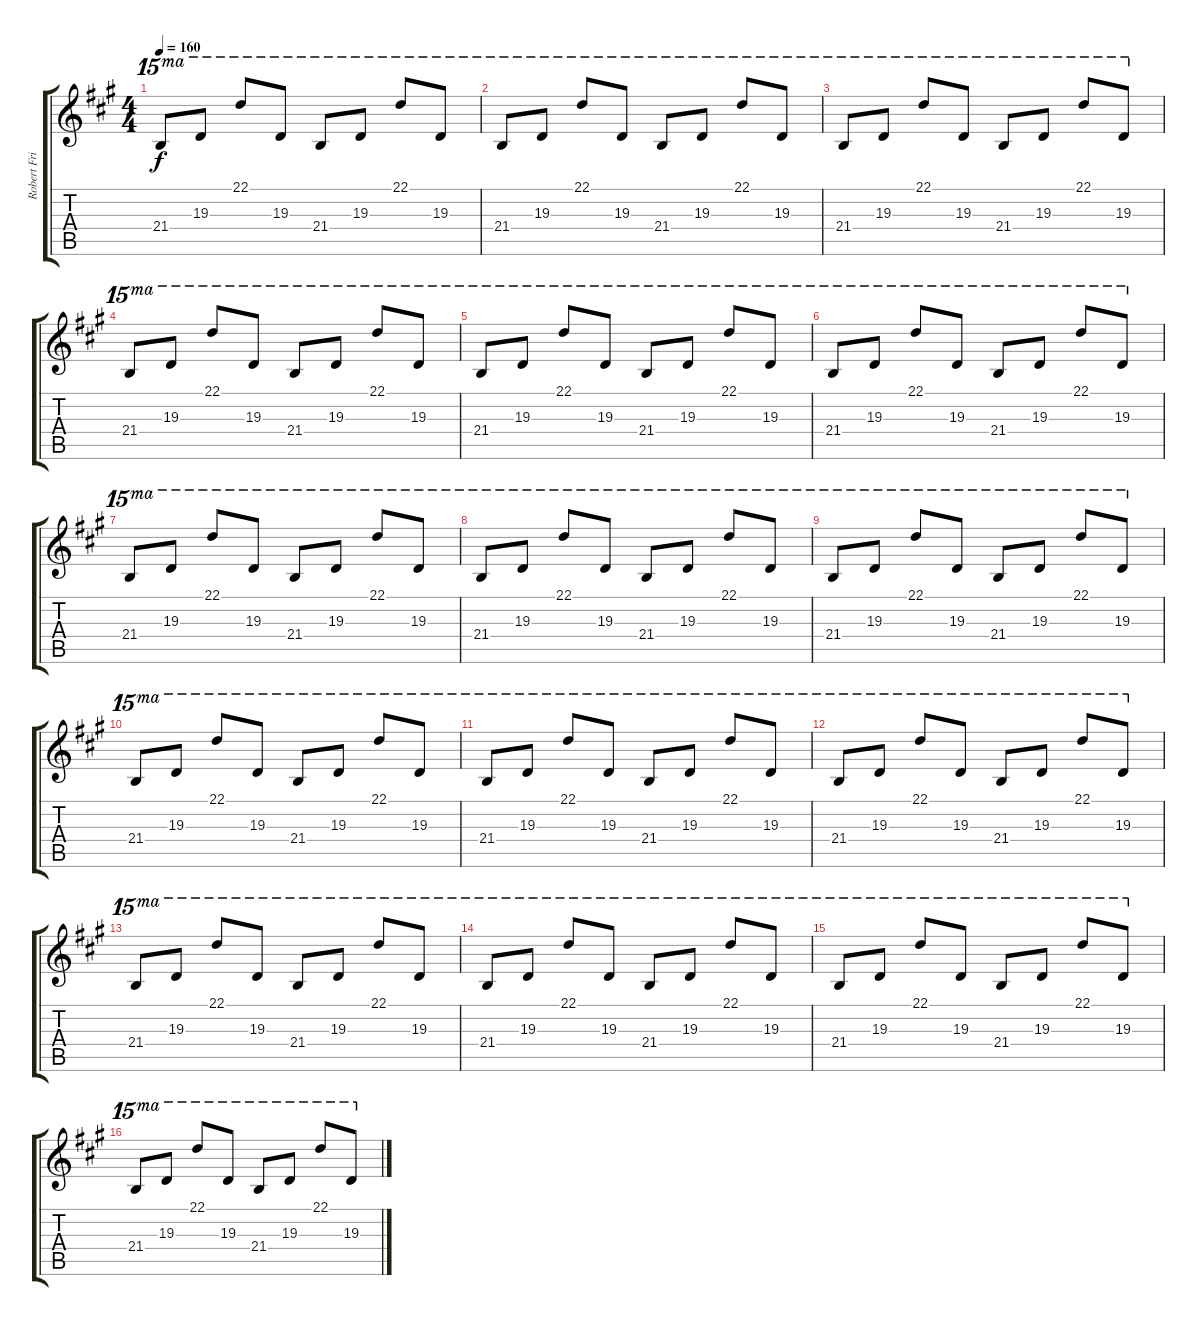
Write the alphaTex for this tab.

\track ("Robert Fripp" "Robert Fri") {instrument electricguitarclean}
\staff {score tabs}
\tuning (E4 B3 G3 D3 A2 E2) {hide}
\ts (4 4)
\tempo 160
\clef g2
\ks a
21.4.8{ot 15ma dy f instrument electricguitarclean} 19.3.8{ot 15ma} 22.1.8{ot 15ma} 19.3.8{ot 15ma} 21.4.8{ot 15ma} 19.3.8{ot 15ma} 22.1.8{ot 15ma} 19.3.8{ot 15ma} |
21.4.8{ot 15ma} 19.3.8{ot 15ma} 22.1.8{ot 15ma} 19.3.8{ot 15ma} 21.4.8{ot 15ma} 19.3.8{ot 15ma} 22.1.8{ot 15ma} 19.3.8{ot 15ma} |
21.4.8{ot 15ma} 19.3.8{ot 15ma} 22.1.8{ot 15ma} 19.3.8{ot 15ma} 21.4.8{ot 15ma} 19.3.8{ot 15ma} 22.1.8{ot 15ma} 19.3.8{ot 15ma} |
21.4.8{ot 15ma} 19.3.8{ot 15ma} 22.1.8{ot 15ma} 19.3.8{ot 15ma} 21.4.8{ot 15ma} 19.3.8{ot 15ma} 22.1.8{ot 15ma} 19.3.8{ot 15ma} |
21.4.8{ot 15ma} 19.3.8{ot 15ma} 22.1.8{ot 15ma} 19.3.8{ot 15ma} 21.4.8{ot 15ma} 19.3.8{ot 15ma} 22.1.8{ot 15ma} 19.3.8{ot 15ma} |
21.4.8{ot 15ma} 19.3.8{ot 15ma} 22.1.8{ot 15ma} 19.3.8{ot 15ma} 21.4.8{ot 15ma} 19.3.8{ot 15ma} 22.1.8{ot 15ma} 19.3.8{ot 15ma} |
21.4.8{ot 15ma} 19.3.8{ot 15ma} 22.1.8{ot 15ma} 19.3.8{ot 15ma} 21.4.8{ot 15ma} 19.3.8{ot 15ma} 22.1.8{ot 15ma} 19.3.8{ot 15ma} |
21.4.8{ot 15ma} 19.3.8{ot 15ma} 22.1.8{ot 15ma} 19.3.8{ot 15ma} 21.4.8{ot 15ma} 19.3.8{ot 15ma} 22.1.8{ot 15ma} 19.3.8{ot 15ma} |
21.4.8{ot 15ma} 19.3.8{ot 15ma} 22.1.8{ot 15ma} 19.3.8{ot 15ma} 21.4.8{ot 15ma} 19.3.8{ot 15ma} 22.1.8{ot 15ma} 19.3.8{ot 15ma} |
21.4.8{ot 15ma} 19.3.8{ot 15ma} 22.1.8{ot 15ma} 19.3.8{ot 15ma} 21.4.8{ot 15ma} 19.3.8{ot 15ma} 22.1.8{ot 15ma} 19.3.8{ot 15ma} |
21.4.8{ot 15ma} 19.3.8{ot 15ma} 22.1.8{ot 15ma} 19.3.8{ot 15ma} 21.4.8{ot 15ma} 19.3.8{ot 15ma} 22.1.8{ot 15ma} 19.3.8{ot 15ma} |
21.4.8{ot 15ma} 19.3.8{ot 15ma} 22.1.8{ot 15ma} 19.3.8{ot 15ma} 21.4.8{ot 15ma} 19.3.8{ot 15ma} 22.1.8{ot 15ma} 19.3.8{ot 15ma} |
21.4.8{ot 15ma} 19.3.8{ot 15ma} 22.1.8{ot 15ma} 19.3.8{ot 15ma} 21.4.8{ot 15ma} 19.3.8{ot 15ma} 22.1.8{ot 15ma} 19.3.8{ot 15ma} |
21.4.8{ot 15ma} 19.3.8{ot 15ma} 22.1.8{ot 15ma} 19.3.8{ot 15ma} 21.4.8{ot 15ma} 19.3.8{ot 15ma} 22.1.8{ot 15ma} 19.3.8{ot 15ma} |
21.4.8{ot 15ma} 19.3.8{ot 15ma} 22.1.8{ot 15ma} 19.3.8{ot 15ma} 21.4.8{ot 15ma} 19.3.8{ot 15ma} 22.1.8{ot 15ma} 19.3.8{ot 15ma} |
21.4.8{ot 15ma} 19.3.8{ot 15ma} 22.1.8{ot 15ma} 19.3.8{ot 15ma} 21.4.8{ot 15ma} 19.3.8{ot 15ma} 22.1.8{ot 15ma} 19.3.8{ot 15ma}
